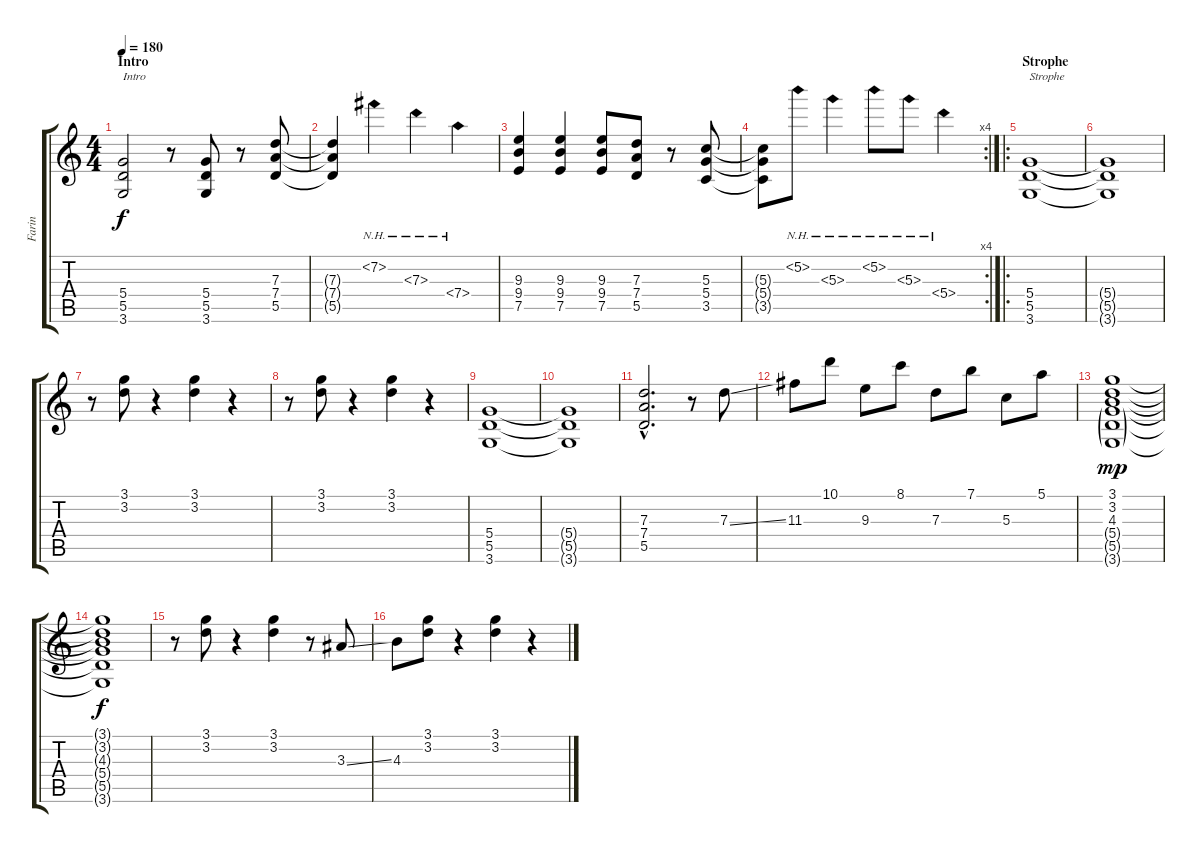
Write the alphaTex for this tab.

\track ("Farin" "Farin") {instrument overdrivenguitar}
\staff {score tabs}
\tuning (E4 B3 G3 D3 A2 E2) {hide}
\ts (4 4)
\section ("" "Intro")
\tempo 180
\clef g2
\ks c
(5.4 5.5 3.6).2{txt "Intro" dy f instrument overdrivenguitar} r.8 (5.4 5.5 3.6).8 r.8 (7.3 7.4 5.5).8 |
(7.3{t} 7.4{t} 5.5{t}).4 7.2{nh}.4 7.3{nh}.4 7.4{nh}.4 |
(9.3 9.4 7.5).4 (9.3 9.4 7.5).4 (9.3 9.4 7.5).8 (7.3 7.4 5.5).8 r.8 (5.3 5.4 3.5).8 |
\rc 4
(5.3{t} 5.4{t} 3.5{t}).8 5.2{nh}.8 5.3{nh}.4 5.2{nh}.8 5.3{nh}.8 5.4{nh}.4 |
\ro
\section ("" "Strophe")
(5.4 5.5 3.6).1{txt "Strophe"} |
(5.4{t} 5.5{t} 3.6{t}).1 |
r.8 (3.1 3.2).8 r.4 (3.1 3.2).4 r.4 |
r.8 (3.1 3.2).8 r.4 (3.1 3.2).4 r.4 |
(5.4 5.5 3.6).1 |
(5.4{t} 5.5{t} 3.6{t}).1 |
(7.3{hac} 7.4{hac} 5.5{hac}).2{d} r.8 7.3{ss}.8 |
11.3.8 10.1.8 9.3.8 8.1.8 7.3.8 7.1.8 5.3.8 5.1.8 |
(3.1 3.2 4.3 5.4{g} 5.5{g} 3.6{g}).1{dy mp} |
(3.1{t} 3.2{t} 4.3{t} 5.4{t} 5.5{t} 3.6{t}).1{dy f} |
r.8 (3.1 3.2).8 r.4 (3.1 3.2).4 r.8 3.3{ss}.8 |
4.3.8 (3.1 3.2).8 r.4 (3.1 3.2).4 r.4
